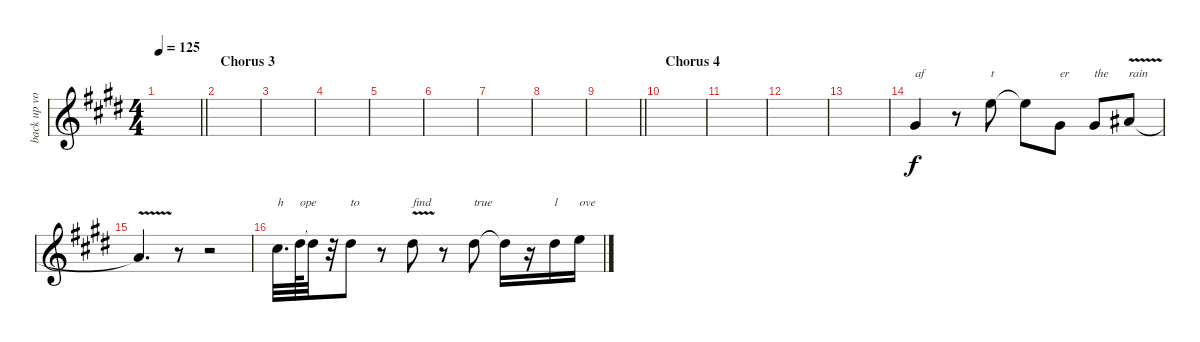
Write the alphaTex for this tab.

\track ("back up vocals 1" "back up vo") {instrument synthvoice}
\staff {score}
\tuning (E4 B3 G3 D3 A2 E2) {hide}
\ts (4 4)
\tempo 125
\clef g2
\barLineRight lightlight
\ks e
|
\section ("" "Chorus 3")
|
|
|
|
|
|
|
\barLineRight lightlight
|
\section ("" "Chorus 4")
|
|
|
|
4.1.4{txt "af"} r.8 12.1.8{txt "t"} 12.1{t}.8 4.1.8{txt "er"} 4.1.8{txt "the"} 6.1{v}.8{txt "rain"} |
6.1{t}.4{d} r.8 r.2 |
9.1.32{d txt "h"} 11.1.64{txt "ope"} 11.1{t}.32 r.32 11.1.8{txt "to"} r.8 11.1{v}.8{txt "find"} r.8 11.1.8{txt "true"} 11.1{t}.16 r.16 11.1.16{txt "l"} 12.1.16{txt "ove"}
